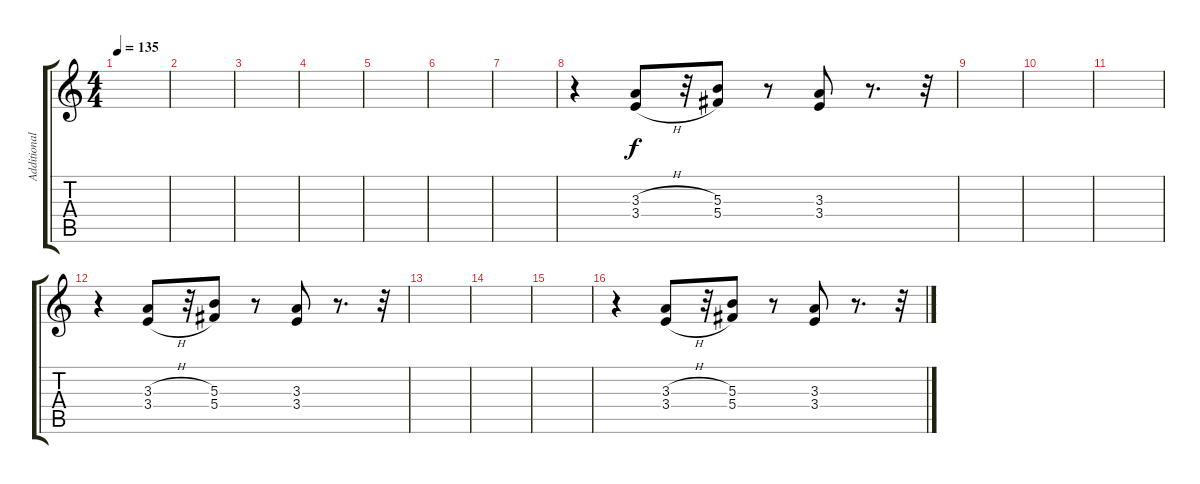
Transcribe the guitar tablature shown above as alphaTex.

\track ("Additional guitars" "Additional") {instrument distortionguitar}
\staff {score tabs}
\tuning (Eb4 Bb3 Gb3 Db3 Ab2 Eb2) {hide}
\ts (4 4)
\tempo 135
\clef g2
\ks c
|
|
|
|
|
|
|
r.4 (3.3{h} 3.4{h}).8 r.32 (5.3 5.4).8 r.8 (3.3 3.4).8 r.8{d} r.32 |
|
|
|
r.4 (3.3{h} 3.4{h}).8 r.32 (5.3 5.4).8 r.8 (3.3 3.4).8 r.8{d} r.32 |
|
|
|
r.4 (3.3{h} 3.4{h}).8 r.32 (5.3 5.4).8 r.8 (3.3 3.4).8 r.8{d} r.32
